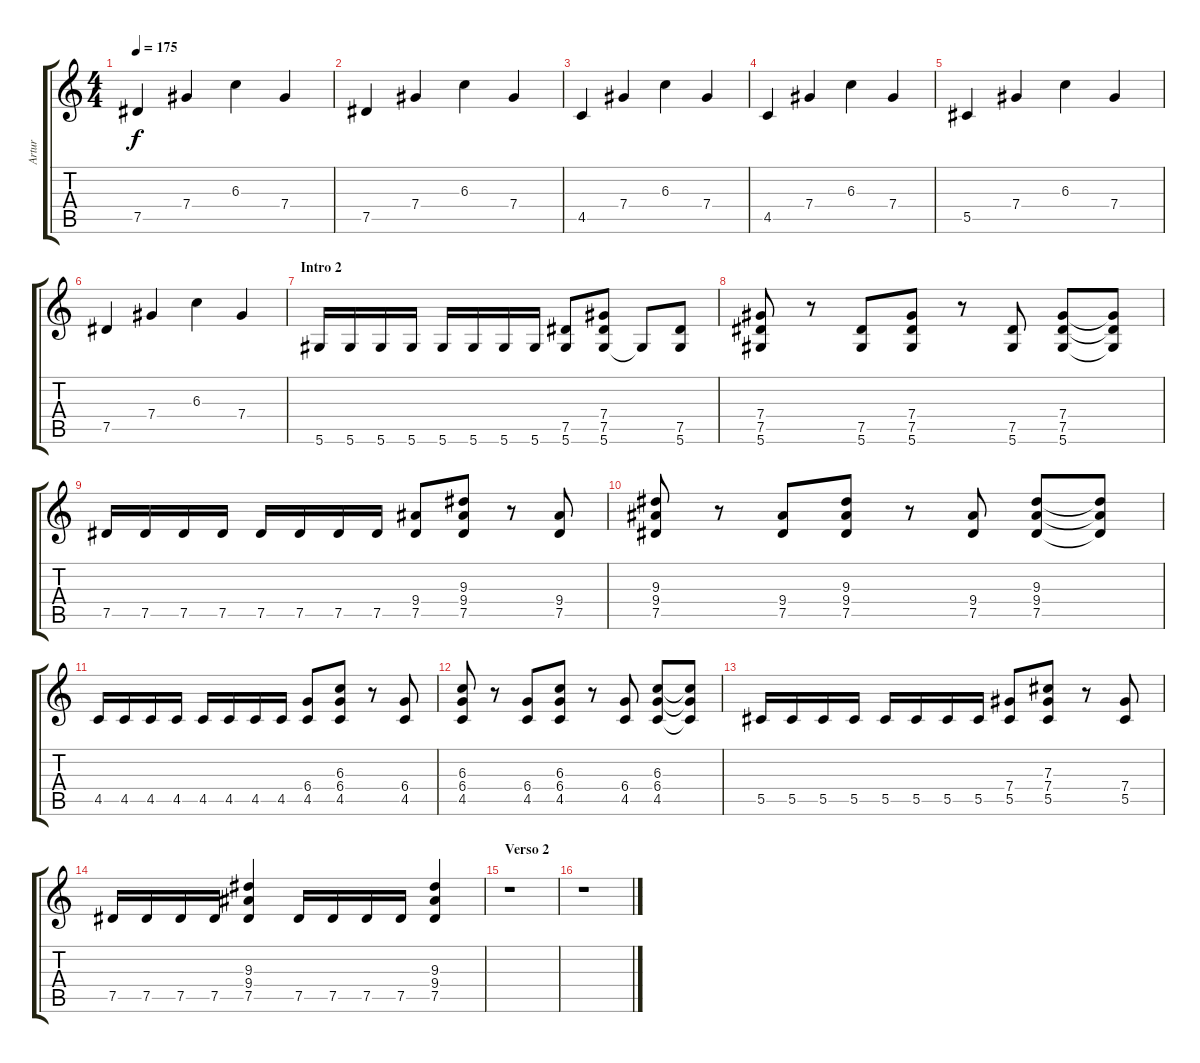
\track ("Artur" "Artur") {instrument distortionguitar}
\staff {score tabs}
\tuning (Eb4 Bb3 Gb3 Db3 Ab2 Eb2) {hide}
\ts (4 4)
\tempo 175
\clef g2
\ks c
7.5.4{dy f} 7.4.4 6.3.4 7.4.4 |
7.5.4 7.4.4 6.3.4 7.4.4 |
4.5.4 7.4.4 6.3.4 7.4.4 |
4.5.4 7.4.4 6.3.4 7.4.4 |
5.5.4 7.4.4 6.3.4 7.4.4 |
7.5.4 7.4.4 6.3.4 7.4.4 |
\section ("" "Intro 2")
5.6.16{balance 0} 5.6.16 5.6.16 5.6.16 5.6.16 5.6.16 5.6.16 5.6.16 (7.5 5.6).8 (7.4 7.5 5.6).8 5.6{t}.8 (7.5 5.6).8 |
(7.4 7.5 5.6).8 r.8 (7.5 5.6).8 (7.4 7.5 5.6).8 r.8 (7.5 5.6).8 (7.4 7.5 5.6).8 (7.4{t} 7.5{t} 5.6{t}).8 |
7.5.16 7.5.16 7.5.16 7.5.16 7.5.16 7.5.16 7.5.16 7.5.16 (9.4 7.5).8 (9.3 9.4 7.5).8 r.8 (9.4 7.5).8 |
(9.3 9.4 7.5).8 r.8 (9.4 7.5).8 (9.3 9.4 7.5).8 r.8 (9.4 7.5).8 (9.3 9.4 7.5).8 (9.3{t} 9.4{t} 7.5{t}).8 |
4.5.16 4.5.16 4.5.16 4.5.16 4.5.16 4.5.16 4.5.16 4.5.16 (6.4 4.5).8 (6.3 6.4 4.5).8 r.8 (6.4 4.5).8 |
(6.3 6.4 4.5).8 r.8 (6.4 4.5).8 (6.3 6.4 4.5).8 r.8 (6.4 4.5).8 (6.3 6.4 4.5).8 (6.3{t} 6.4{t} 4.5{t}).8 |
5.5.16 5.5.16 5.5.16 5.5.16 5.5.16 5.5.16 5.5.16 5.5.16 (7.4 5.5).8 (7.3 7.4 5.5).8 r.8 (7.4 5.5).8 |
7.5.16 7.5.16 7.5.16 7.5.16 (9.3 9.4 7.5).4 7.5.16 7.5.16 7.5.16 7.5.16 (9.3 9.4 7.5).4 |
\section ("" "Verso 2")
r.1 |
r.1
